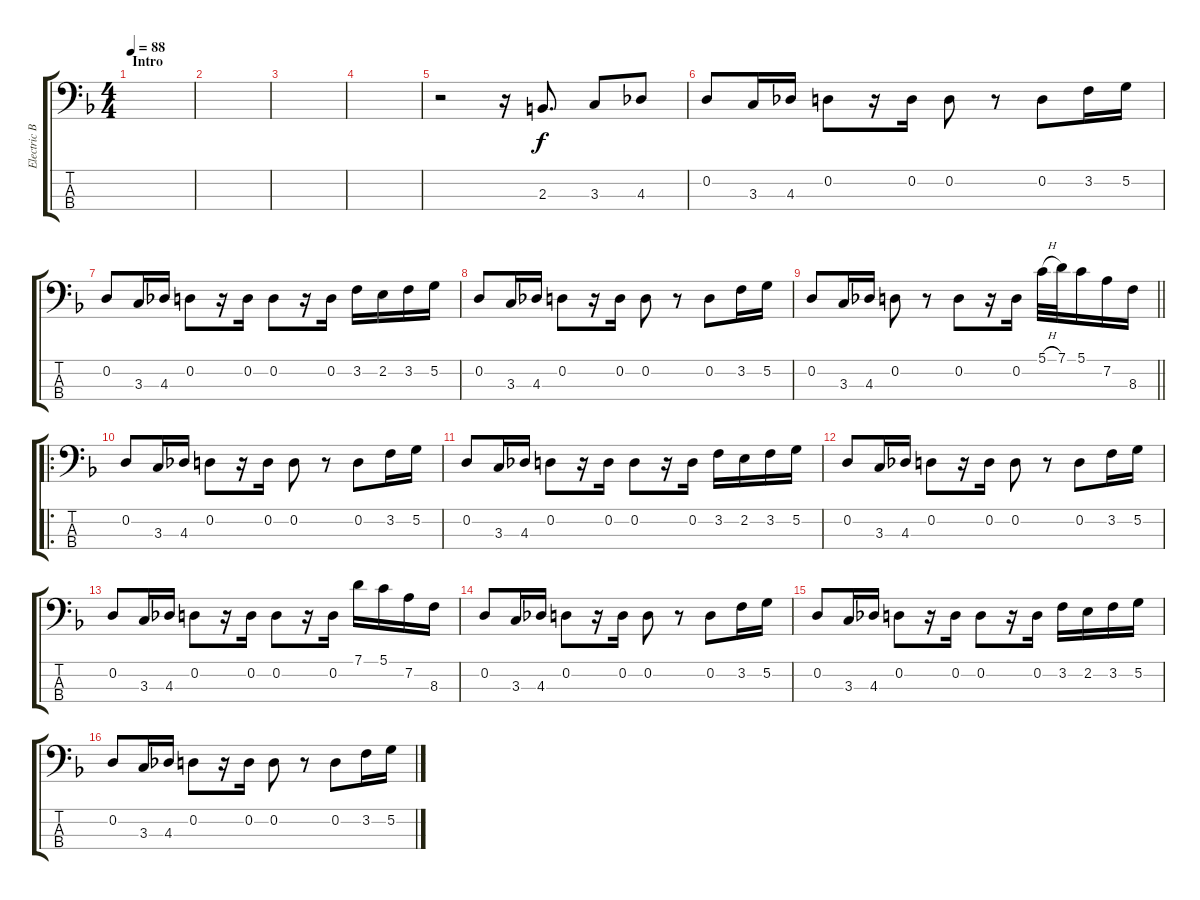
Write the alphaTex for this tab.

\track ("Electric Bass" "Electric B") {instrument electricbassfinger}
\staff {score tabs}
\tuning (G2 D2 A1 E1) {hide}
\ts (4 4)
\section ("" "Intro")
\tempo 88
\clef f4
\ks dminor
|
|
|
|
r.2 r.16 2.3.8{d} 3.3.8 4.3.8 |
0.2.8 3.3.16 4.3.16 0.2.8 r.16 0.2.16 0.2.8 r.8 0.2.8 3.2.16 5.2.16 |
0.2.8 3.3.16 4.3.16 0.2.8 r.16 0.2.16 0.2.8 r.16 0.2.16 3.2.16 2.2.16 3.2.16 5.2.16 |
0.2.8 3.3.16 4.3.16 0.2.8 r.16 0.2.16 0.2.8 r.8 0.2.8 3.2.16 5.2.16 |
\barLineRight lightlight
0.2.8 3.3.16 4.3.16 0.2.8 r.8 0.2.8 r.16 0.2.16 5.1{h}.32 7.1.32 5.1.16 7.2.16 8.3.16 |
\ro
\section ("" "")
0.2.8 3.3.16 4.3.16 0.2.8 r.16 0.2.16 0.2.8 r.8 0.2.8 3.2.16 5.2.16 |
0.2.8 3.3.16 4.3.16 0.2.8 r.16 0.2.16 0.2.8 r.16 0.2.16 3.2.16 2.2.16 3.2.16 5.2.16 |
0.2.8 3.3.16 4.3.16 0.2.8 r.16 0.2.16 0.2.8 r.8 0.2.8 3.2.16 5.2.16 |
0.2.8 3.3.16 4.3.16 0.2.8 r.16 0.2.16 0.2.8 r.16 0.2.16 7.1.16 5.1.16 7.2.16 8.3.16 |
0.2.8 3.3.16 4.3.16 0.2.8 r.16 0.2.16 0.2.8 r.8 0.2.8 3.2.16 5.2.16 |
0.2.8 3.3.16 4.3.16 0.2.8 r.16 0.2.16 0.2.8 r.16 0.2.16 3.2.16 2.2.16 3.2.16 5.2.16 |
0.2.8 3.3.16 4.3.16 0.2.8 r.16 0.2.16 0.2.8 r.8 0.2.8 3.2.16 5.2.16
